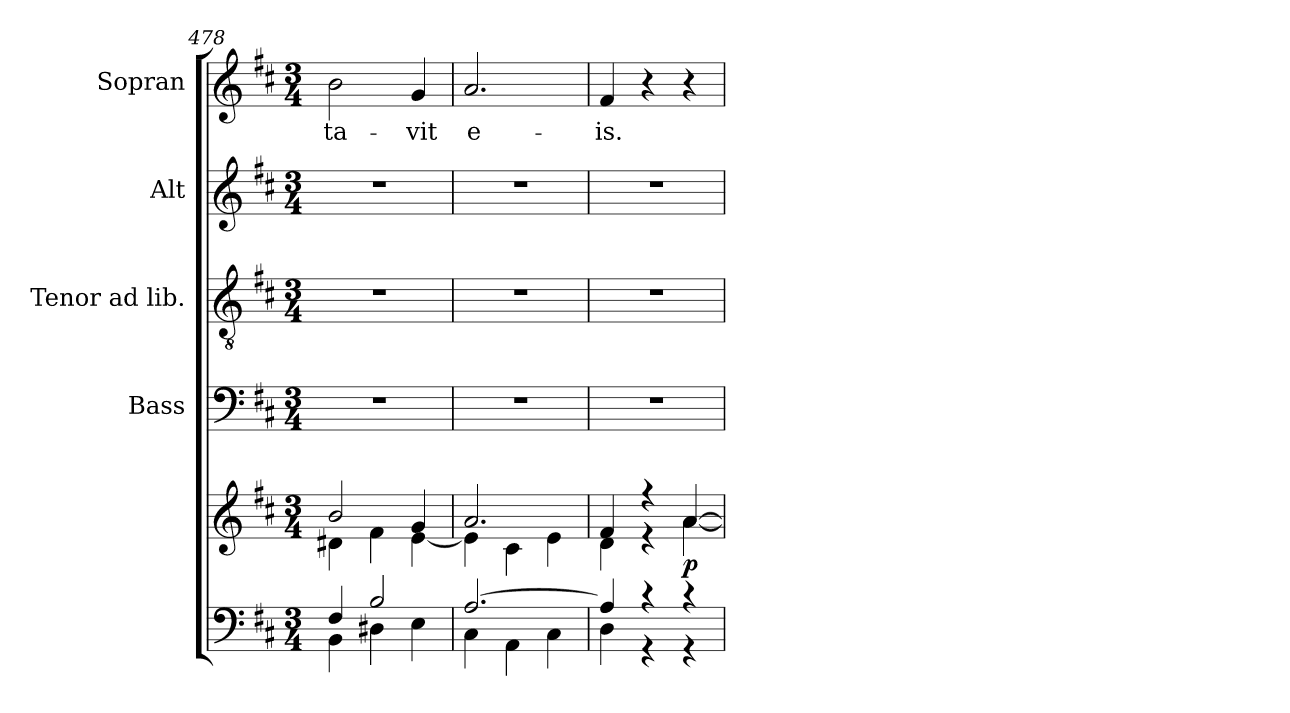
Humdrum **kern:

**kern	**kern	**dynam	**kern	**kern	**kern	**kern	**text
*part5	*part5	*part5	*part4	*part3	*part2	*part1	*part1
*staff6	*staff5	*staff5/6	*staff4	*staff3	*staff2	*staff1	*staff1
*	*	*	*I"Bass	*I"Tenor ad lib.	*I"Alt	*I"Sopran	*
*	*	*	*I'B.	*I'T.	*I'A.	*I'S.	*
*clefF4	*clefG2	*	*clefF4	*clefGv2	*clefG2	*clefG2	*
*k[f#c#]	*k[f#c#]	*	*k[f#c#]	*k[f#c#]	*k[f#c#]	*k[f#c#]	*
*D:	*D:	*	*D:	*D:	*D:	*D:	*
*M3/4	*M3/4	*	*M3/4	*M3/4	*M3/4	*M3/4	*
=478	=478	=478	=478	=478	=478	=478	=478
*^	*^	*	*	*	*	*	*
!	!	!	!	!	!	!	!	!	!LO:LY:b
4F#/	4BB\	2b/	4d#X\	.	2.r	2.r	2.r	2b\	-ta-
2B/	4D#X\	.	4f#\	.	.	.	.	.	.
!	!	!	!	!	!	!	!	!	!LO:LY:b
.	4E\	4g/	[<4e\	.	.	.	.	4g/	-vit
=479	=479	=479	=479	=479	=479	=479	=479	=479	=479
!	!	!	!	!	!	!	!	!	!LO:LY:b
[>2.A/	4C#\	2.a/	4e\]	.	2.r	2.r	2.r	2.a/	e-
.	4AA\	.	4c#\	.	.	.	.	.	.
.	4C#\	.	4e\	.	.	.	.	.	.
=480	=480	=480	=480	=480	=480	=480	=480	=480	=480
!	!	!	!	!	!	!	!	!	!LO:LY:b
4A/]	4D\	4f#/	4d\	.	2.r	2.r	2.r	4f#/	-is.
4r	4r	4r	4r	.	.	.	.	4r	.
!	!	!	!	!LO:DY:b	!	!	!	!	!
4r	4r	[>4a/	[<4a\	p	.	.	.	4r	.
*v	*v	*	*	*	*	*	*	*	*
*	*v	*v	*	*	*	*	*	*
=	=	=	=	=	=	=	=
*-	*-	*-	*-	*-	*-	*-	*-
